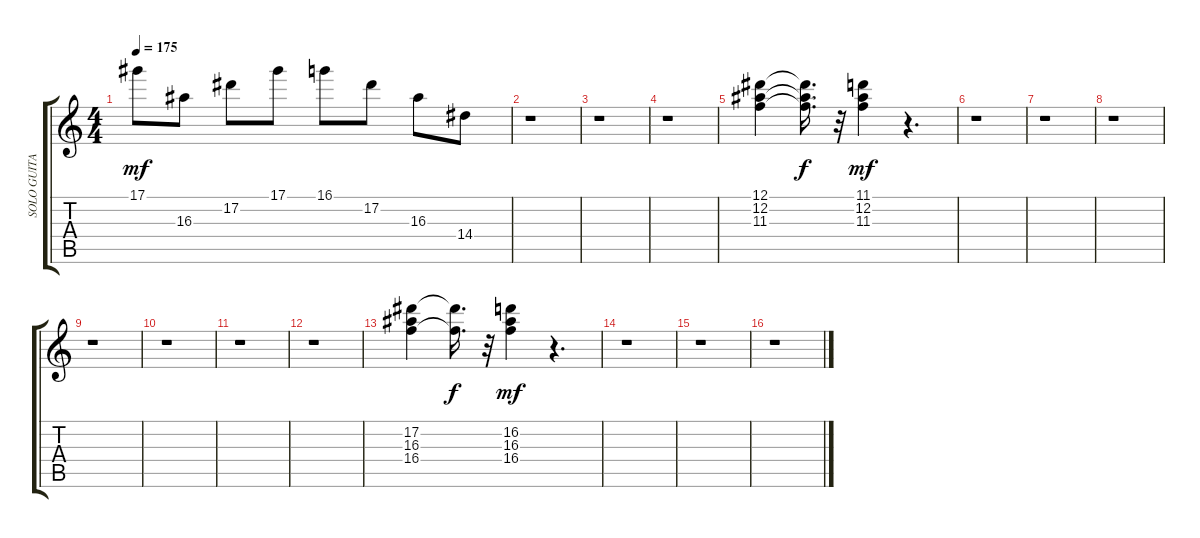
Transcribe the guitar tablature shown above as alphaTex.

\track ("SOLO GUITAR" "SOLO GUITA") {instrument acousticguitarnylon}
\staff {score tabs}
\tuning (Eb4 Bb3 Gb3 Db3 Ab2 Eb2) {hide}
\ts (4 4)
\tempo 175
\clef g2
\ks c
17.1.8{dy mf} 16.3.8 17.2.8 17.1.8 16.1.8 17.2.8 16.3.8 14.4.8 |
r.1 |
r.1 |
r.1 |
(12.1 12.2 11.3).4 (12.1{t} 12.2{t} 11.3{t}).16{d dy f} r.32 (11.1 12.2 11.3).4{dy mf} r.4{d} |
r.1 |
r.1 |
r.1 |
r.1 |
r.1 |
r.1 |
r.1 |
(17.2 16.3 16.4).4 (17.2{t} 16.4{t}).16{d dy f} r.32 (16.2 16.3 16.4).4{dy mf} r.4{d} |
r.1 |
r.1 |
r.1
